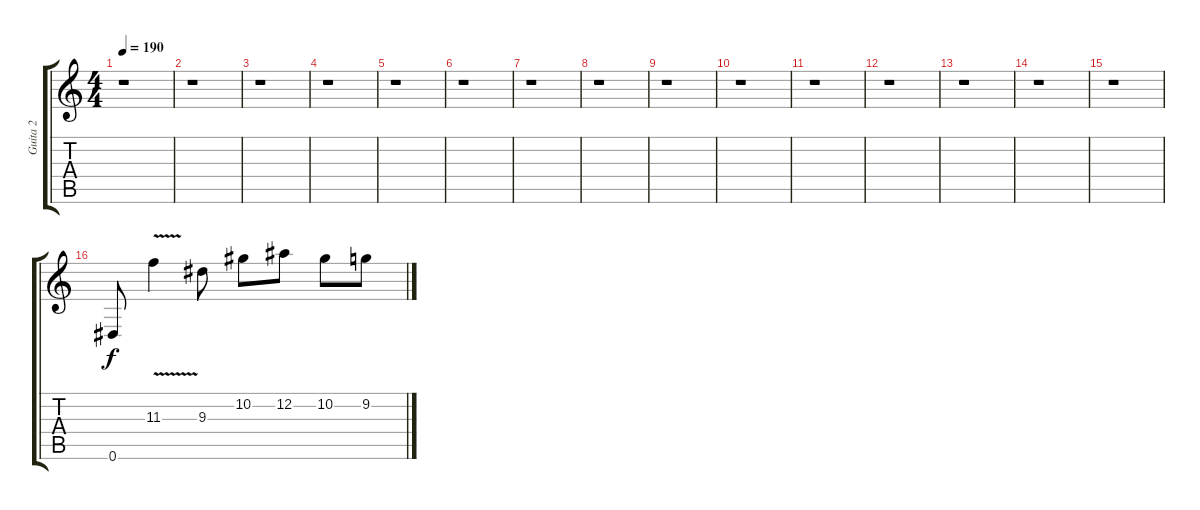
\track ("Guita 2" "Guita 2") {instrument distortionguitar}
\staff {score tabs}
\tuning (Eb4 Bb3 Gb3 Db3 Ab2 Eb2) {hide}
\ts (4 4)
\tempo 190
\clef g2
\ks c
r.1{dy f instrument distortionguitar} |
r.1 |
r.1 |
r.1 |
r.1 |
r.1 |
r.1 |
r.1 |
r.1 |
r.1 |
r.1 |
r.1 |
r.1 |
r.1 |
r.1 |
0.6.8 11.3{v}.4 9.3.8 10.2.8 12.2.8 10.2.8 9.2.8
